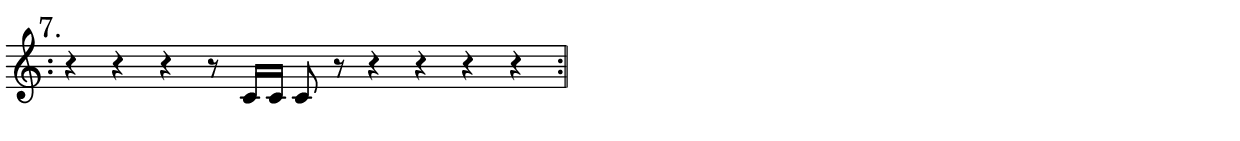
\version "2.19.80"


phrase = \relative c' {

  \mark "7." 
  \cadenzaOn
  r4 r r r8
  c16[ c] c8
  r8 r4 r r r

}

\score {
  \defineBarLine ":" #'("" ":" "")
  \new Staff = "phrase" {
    \bar ":"
    \phrase
    \set Score.repeatCommands = #'(end-repeat)
  }
  \layout {
    \context { \Staff
      \remove Time_signature_engraver
      \override BarLine.hair-thickness = #-1
      \override BarLine.thick-thickness = #-1
    }
  }
}
\header { tagline = "" }
\paper {
  top-margin = 1
  bottom-margin = 1
  left-margin = 1
  right-margin = 1
  indent = 0
}

